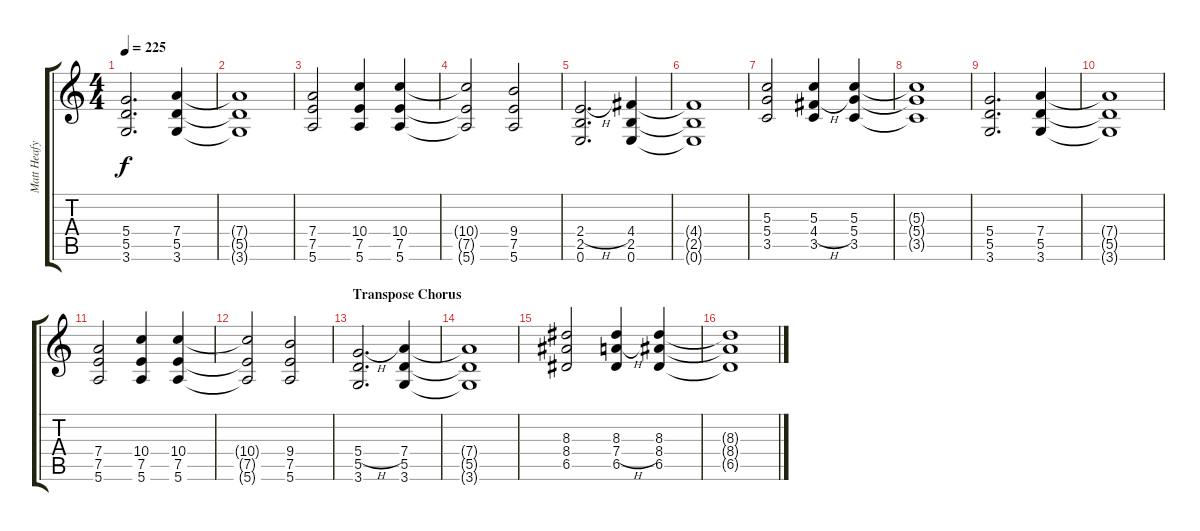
\track ("Matt Heafy Gtr. 2" "Matt Heafy") {instrument distortionguitar}
\staff {score tabs}
\tuning (E4 B3 G3 D3 A2 E2) {hide}
\ts (4 4)
\tempo 225
\clef g2
\ks c
(5.4 5.5 3.6).2{d dy f} (7.4 5.5 3.6).4 |
(7.4{t} 5.5{t} 3.6{t}).1 |
(7.4 7.5 5.6).2 (10.4 7.5 5.6).4 (10.4 7.5 5.6).4 |
(10.4{t} 7.5{t} 5.6{t}).2 (9.4 7.5 5.6).2 |
(2.4{h} 2.5 0.6).2{d} (4.4 2.5 0.6).4 |
(4.4{t} 2.5{t} 0.6{t}).1 |
(5.3 5.4 3.5).2 (5.3 4.4{h} 3.5).4 (5.3 5.4 3.5).4 |
(5.3{t} 5.4{t} 3.5{t}).1 |
(5.4 5.5 3.6).2{d} (7.4 5.5 3.6).4 |
(7.4{t} 5.5{t} 3.6{t}).1 |
(7.4 7.5 5.6).2 (10.4 7.5 5.6).4 (10.4 7.5 5.6).4 |
(10.4{t} 7.5{t} 5.6{t}).2 (9.4 7.5 5.6).2 |
\section ("" "Transpose Chorus")
(5.4{h} 5.5 3.6).2{d} (7.4 5.5 3.6).4 |
(7.4{t} 5.5{t} 3.6{t}).1 |
(8.3 8.4 6.5).2 (8.3 7.4{h} 6.5).4 (8.3 8.4 6.5).4 |
(8.3{t} 8.4{t} 6.5{t}).1
